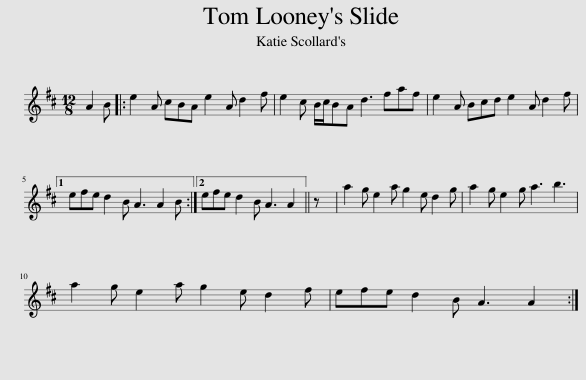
X:1
L:1/8
M:12/8
I:linebreak $
K:D
V:1 treble
V:1
 A2 B |: e2 A cBA e2 A d2 f | e2 c B/c/BA d3 faf | e2 A Bcd e2 A d2 f |1$ efe d2 B A3 A2 B :|2 %5
 efe d2 B A3 A2 || z | a2 g e2 a g2 e d2 g | a2 g e2 g a3 b3 |$ a2 g e2 a g2 e d2 f | %10
 efe d2 B A3 A2 :| %11
